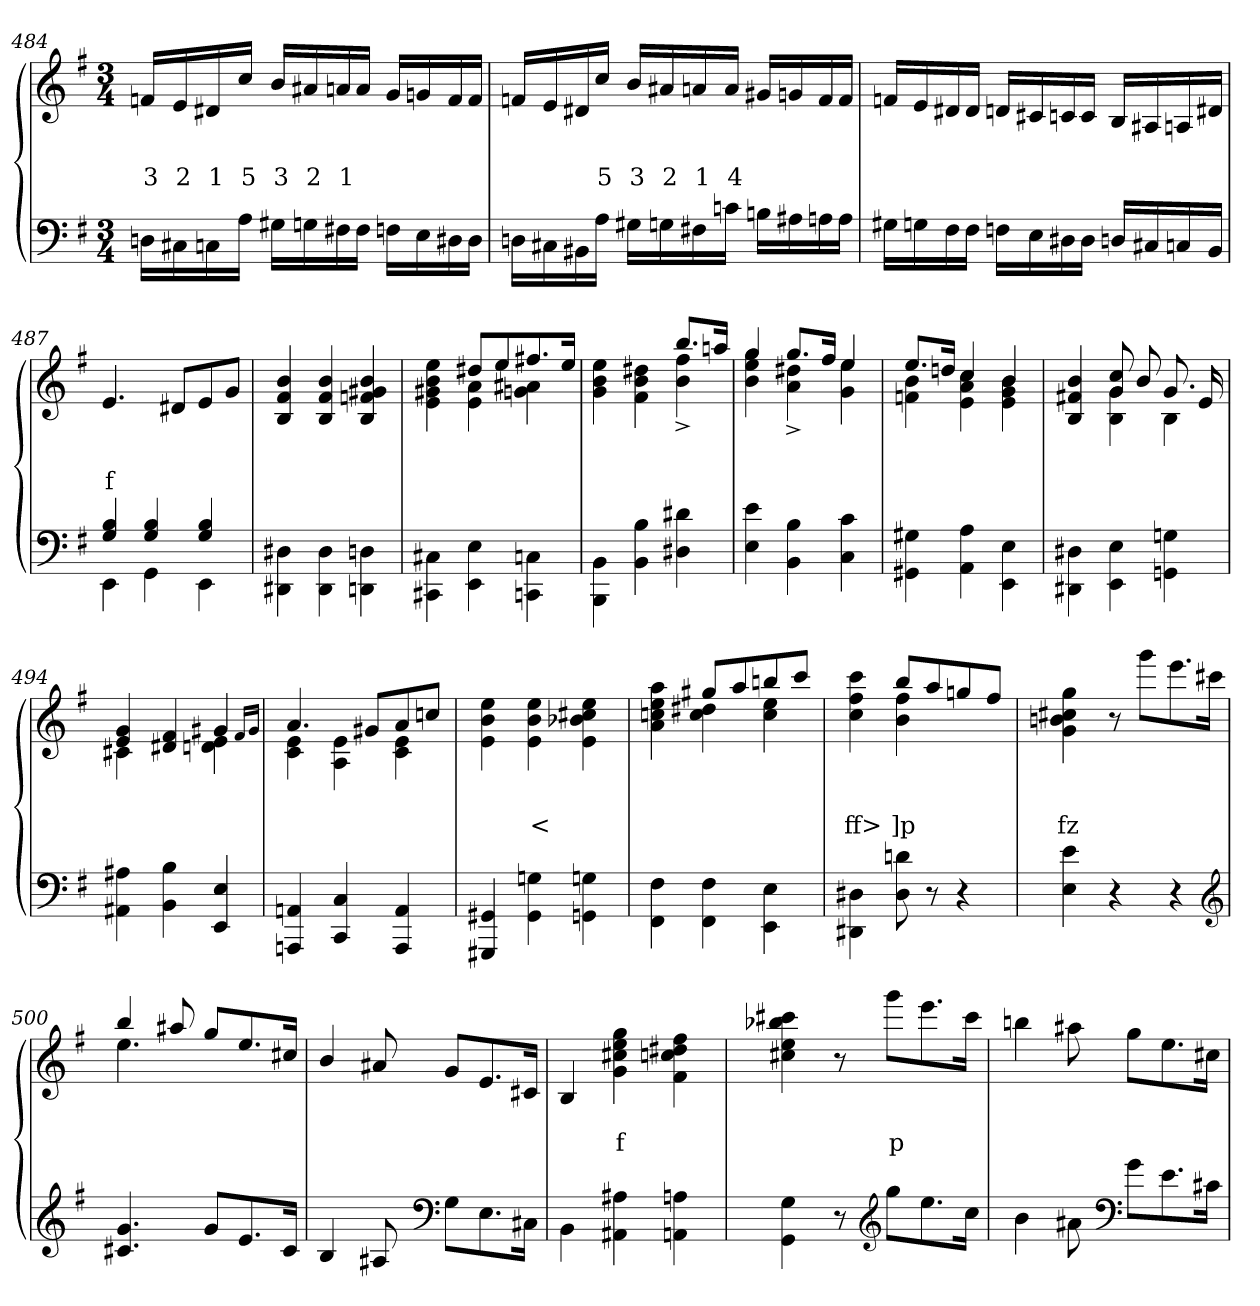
**kern	**kern	**text	**text
*part2	*part1	*part1	*part1
*staff2	*staff1	*staff1	*staff1
*clefF4	*clefG2	*	*
*k[f#]	*k[f#]	*	*
*M3/4	*M3/4	*	*
=484	=484	=484	=484
16DnLL	16fnLL	.	3
16C#X	16e	.	2
16Cn	16d#X	.	1
16AJJ	16ccJJ	.	5
16G#XLL	16bLL	.	3
16Gn	16a#X	.	2
16F#X	16an	.	1
16F#JJ	16aJJ	.	.
16FnLL	16gLL	.	.
16E	16gn	.	.
16D#X	16f	.	.
16D#JJ	16fJJ	.	.
=485	=485	=485	=485
16DnLL	16fnLL	.	.
16C#X	16e	.	.
16BB#X	16d#X	.	.
16AJJ	16ccJJ	.	5
16G#XLL	16bLL	.	3
16Gn	16a#X	.	2
16F#X	16an	.	1
16cnJJ	16aJJ	.	4
16BnLL	16g#XLL	.	.
16A#X	16gn	.	.
16An	16f	.	.
16AJJ	16fJJ	.	.
=486	=486	=486	=486
16G#XLL	16fnLL	.	.
16Gn	16e	.	.
16F#	16d#X	.	.
16F#JJ	16d#JJ	.	.
16FnLL	16dnLL	.	.
16E	16c#X	.	.
16D#X	16cn	.	.
16D#JJ	16cJJ	.	.
16DnLL	16BLL	.	.
16C#X	16A#X	.	.
16Cn	16An	.	.
16BBJJ	16d#XJJ	.	.
=487	=487	=487	=487
*^	*	*	*
4B 4G	4EE	4.e	.	f
4B 4G	4GG	.	.	.
.	.	8d#XL	.	.
4B 4G	4EE	8e	.	.
.	.	8gJ	.	.
*v	*v	*	*	*
=488	=488	=488	=488
4D#X 4DD#X\	4b 4f# 4B	.	.
4D# 4DD#\	4b 4f# 4B	.	.
4Dn 4DDn\	4b 4g#X 4fn 4B	.	.
=489	=489	=489	=489
*	*^	*	*
4C#X 4CC#X\	4ee 4b 4g#X 4e\	4ryy	.	.
4E 4EE\	8dd#XL	4a 4e	.	.
.	8ee	.	.	.
4Cn 4CCn\	8.ff#X	4a#X 4gn	.	.
.	16eeJk	.	.	.
=490	=490	=490	=490	=490
4BB 4BBB\	2ryy	4ee 4b 4g	.	.
4B 4BB\	.	4dd#X 4b 4f#\	.	.
4d#X 4D#X\	8.bbL	4ff#^> 4b^>	.	.
.	16aanJk	.	.	.
=491	=491	=491	=491	=491
4e 4E\	4gg	4gg 4ee 4b	.	.
4B 4BB\	8.ggL	4dd#X^> 4a^>	.	.
.	16ff#Jk	.	.	.
4c 4C\	4ee	4ee 4g	.	.
=492	=492	=492	=492	=492
4G#X 4GG#X\	8.eeL	4b 4fn	.	.
.	16ddnJk	.	.	.
4A 4AA\	4cc	4cc 4a 4e	.	.
4E 4EE\	4b	4b 4g 4e	.	.
=493	=493	=493	=493	=493
4D#X 4DD#X\	4ryy	4b 4f#X 4B/	.	.
4E 4EE\	8cc 8gL	4g 4B	.	.
.	8b	.	.	.
4Gn 4GGn\	8.g	4B	.	.
.	16ek	.	.	.
=494	=494	=494	=494	=494
4A#X 4AA#X\	4g 4e	4c#X	.	.
4B 4BB\	4f# 4d#X	4ryy	.	.
4E 4EE	4g#X	4e 4dn	.	.
.	.	16qqf#/LL	.	.
.	.	16qqg#/JJ	.	.
=495	=495	=495	=495	=495
4AAn 4AAAn	4.a	4e 4c	.	.
4C 4CC	.	4e 4A	.	.
.	8g#XL	.	.	.
4AA 4AAA	8a	4e 4c	.	.
.	8ccnJ	.	.	.
*	*v	*v	*	*
=496	=496	=496	=496
4GG#X 4GGG#X	4ee 4b 4e\	.	.
4Gn 4GG#\	4ee 4b 4e\	.	<
4Gn 4GGn\	4ee 4cc#X 4b-X 4e\	.	.
=497	=497	=497	=497
*	*^	*	*
4F# 4FF#\	4aa 4ee 4ccn 4a\	4ryy	.	.
4F# 4FF#\	8gg#XL	4dd#X 4cc	.	.
.	8aa	.	.	.
4E 4EE\	8bbn	4ee 4cc	.	.
.	8cccJ	.	.	.
=498	=498	=498	=498	=498
4D#X 4DD#X\	4ryy	4ccc 4ff# 4cc	.	ff>
8dn 8D#\	8bbL	4ff# 4b	.	]p
8r	8aa	.	.	.
4r	8ggn	4ryy	.	.
.	8ff#J	.	.	.
*	*v	*v	*	*
=499	=499	=499	=499
4e 4E	4gg 4cc#X 4bn 4g	.	fz
4r	8r	.	.
.	8gggL	.	.
4r	8.eee	.	.
.	16ccc#Jk	.	.
*clefG2	*	*	*
=500	=500	=500	=500
*	*^	*	*
4.g 4.c#X	4bb	4.ee	.	.
.	8aa#X	.	.	.
8gL	8gg/L	4.ryy	.	.
8.e	8.ee	.	.	.
16c#Jk	16cc#XJk	.	.	.
*	*v	*v	*	*
=501	=501	=501	=501
4B	4b/	.	.
8A#X	8a#X	.	.
*clefF4	*	*	*
8GL	8gL	.	.
8.E	8.e	.	.
16C#XJk	16c#XJk	.	.
=502	=502	=502	=502
4BB\	4B	.	.
4A#X 4AA#X	4gg 4ee 4cc#X 4g	.	f
4An 4AAn	4ff# 4dd#X 4ccn 4f#	.	.
=503	=503	=503	=503
4G 4GG\	4ccc#X 4bb-X 4ee 4cc#X	.	.
8r	8r	.	.
*clefG2	*	*	*
8ggL	8gggL	.	p
8.ee	8.eee	.	.
16ccJk	16ccc#Jk	.	.
=504	=504	=504	=504
4b\	4bbn\	.	.
8a#X\	8aa#X\	.	.
*clefF4	*	*	*
8gL	8ggL	.	.
8.e	8.ee	.	.
16c#XJk	16cc#XJk	.	.
=	=	=	=
*-	*-	*-	*-
